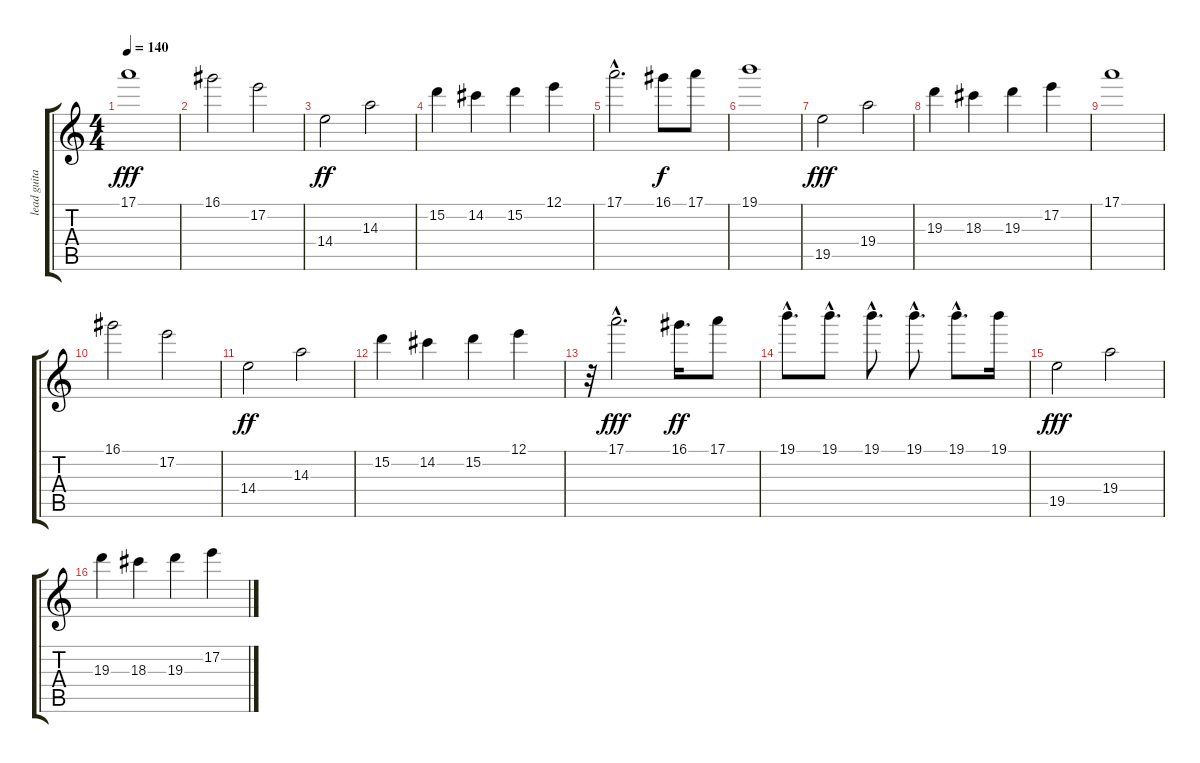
\track ("lead guitar" "lead guita") {instrument overdrivenguitar}
\staff {score tabs}
\tuning (E4 B3 G3 D3 A2 E2) {hide}
\ts (4 4)
\tempo 140
\clef g2
\ks c
17.1.1{dy fff} |
16.1.2 17.2.2 |
14.4.2{dy ff} 14.3.2 |
15.2.4 14.2.4 15.2.4 12.1.4 |
17.1{hac}.2{d} 16.1.8{dy f} 17.1.8 |
19.1.1 |
19.5.2{dy fff} 19.4.2 |
19.3.4 18.3.4 19.3.4 17.2.4 |
17.1.1 |
16.1.2 17.2.2 |
14.4.2{dy ff} 14.3.2 |
15.2.4 14.2.4 15.2.4 12.1.4 |
r.32 17.1{hac}.2{d dy fff} 16.1.16{d dy ff} 17.1.8 |
19.1{hac}.8{d} 19.1{hac}.8{d} 19.1{hac}.8{d} 19.1{hac}.8{d} 19.1{hac}.8{d} 19.1.16 |
19.5.2{dy fff} 19.4.2 |
19.3.4 18.3.4 19.3.4 17.2.4
